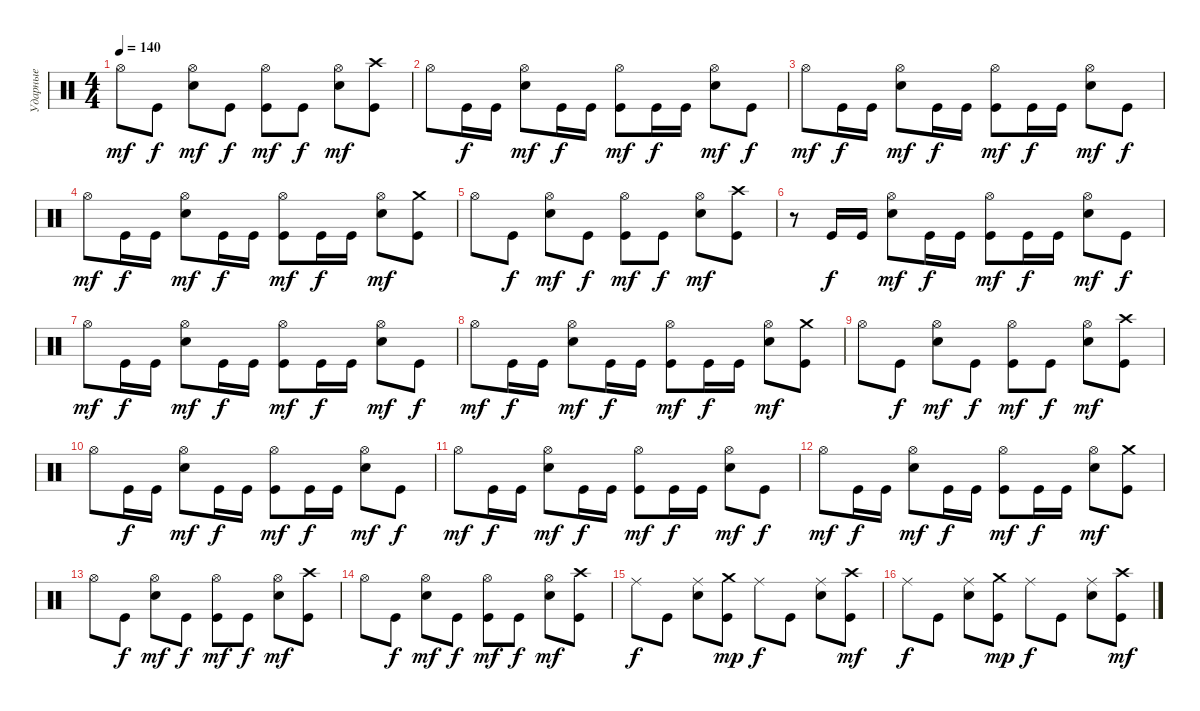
\track ("Ударные" "Ударные") {instrument percussion}
\staff {score}
\articulation defaults
\ts (4 4)
\tempo 140
\clef neutral
\ks c "Hi-Hat (open)".8{dy mf} "Kick (hit)".8{dy f}
("Electric Snare (hit)" "Hi-Hat (open)").8{dy mf} "Kick (hit)".8{dy f} ("Kick (hit)" "Hi-Hat (open)").8{dy mf} "Kick (hit)".8{dy f} ("Electric Snare (hit)" "Hi-Hat (open)").8{dy mf} ("Kick (hit)" "Crash high (hit)").8 |
"Hi-Hat (open)".8 "Kick (hit)".16{dy f} "Kick (hit)".16 ("Electric Snare (hit)" "Hi-Hat (open)").8{dy mf} "Kick (hit)".16{dy f} "Kick (hit)".16 ("Kick (hit)" "Hi-Hat (open)").8{dy mf} "Kick (hit)".16{dy f} "Kick (hit)".16 ("Electric Snare (hit)" "Hi-Hat (open)").8{dy mf} "Kick (hit)".8{dy f} |
"Hi-Hat (open)".8{dy mf} "Kick (hit)".16{dy f} "Kick (hit)".16 ("Electric Snare (hit)" "Hi-Hat (open)").8{dy mf} "Kick (hit)".16{dy f} "Kick (hit)".16 ("Kick (hit)" "Hi-Hat (open)").8{dy mf} "Kick (hit)".16{dy f} "Kick (hit)".16 ("Electric Snare (hit)" "Hi-Hat (open)").8{dy mf} "Kick (hit)".8{dy f} |
"Hi-Hat (open)".8{dy mf} "Kick (hit)".16{dy f} "Kick (hit)".16 ("Electric Snare (hit)" "Hi-Hat (open)").8{dy mf} "Kick (hit)".16{dy f} "Kick (hit)".16 ("Kick (hit)" "Hi-Hat (open)").8{dy mf} "Kick (hit)".16{dy f} "Kick (hit)".16 ("Electric Snare (hit)" "Hi-Hat (open)").8{dy mf} ("Kick (hit)" "Crash medium (hit)").8 |
"Hi-Hat (open)".8 "Kick (hit)".8{dy f} ("Electric Snare (hit)" "Hi-Hat (open)").8{dy mf} "Kick (hit)".8{dy f} ("Kick (hit)" "Hi-Hat (open)").8{dy mf} "Kick (hit)".8{dy f} ("Electric Snare (hit)" "Hi-Hat (open)").8{dy mf} ("Kick (hit)" "Crash high (hit)").8 |
r.8 "Kick (hit)".16{dy f} "Kick (hit)".16 ("Electric Snare (hit)" "Hi-Hat (open)").8{dy mf} "Kick (hit)".16{dy f} "Kick (hit)".16 ("Kick (hit)" "Hi-Hat (open)").8{dy mf} "Kick (hit)".16{dy f} "Kick (hit)".16 ("Electric Snare (hit)" "Hi-Hat (open)").8{dy mf} "Kick (hit)".8{dy f} |
"Hi-Hat (open)".8{dy mf} "Kick (hit)".16{dy f} "Kick (hit)".16 ("Electric Snare (hit)" "Hi-Hat (open)").8{dy mf} "Kick (hit)".16{dy f} "Kick (hit)".16 ("Kick (hit)" "Hi-Hat (open)").8{dy mf} "Kick (hit)".16{dy f} "Kick (hit)".16 ("Electric Snare (hit)" "Hi-Hat (open)").8{dy mf} "Kick (hit)".8{dy f} |
"Hi-Hat (open)".8{dy mf} "Kick (hit)".16{dy f} "Kick (hit)".16 ("Electric Snare (hit)" "Hi-Hat (open)").8{dy mf} "Kick (hit)".16{dy f} "Kick (hit)".16 ("Kick (hit)" "Hi-Hat (open)").8{dy mf} "Kick (hit)".16{dy f} "Kick (hit)".16 ("Electric Snare (hit)" "Hi-Hat (open)").8{dy mf} ("Kick (hit)" "Crash medium (hit)").8 |
"Hi-Hat (open)".8 "Kick (hit)".8{dy f} ("Electric Snare (hit)" "Hi-Hat (open)").8{dy mf} "Kick (hit)".8{dy f} ("Kick (hit)" "Hi-Hat (open)").8{dy mf} "Kick (hit)".8{dy f} ("Electric Snare (hit)" "Hi-Hat (open)").8{dy mf} ("Kick (hit)" "Crash high (hit)").8 |
"Hi-Hat (open)".8 "Kick (hit)".16{dy f} "Kick (hit)".16 ("Electric Snare (hit)" "Hi-Hat (open)").8{dy mf} "Kick (hit)".16{dy f} "Kick (hit)".16 ("Kick (hit)" "Hi-Hat (open)").8{dy mf} "Kick (hit)".16{dy f} "Kick (hit)".16 ("Electric Snare (hit)" "Hi-Hat (open)").8{dy mf} "Kick (hit)".8{dy f} |
"Hi-Hat (open)".8{dy mf} "Kick (hit)".16{dy f} "Kick (hit)".16 ("Electric Snare (hit)" "Hi-Hat (open)").8{dy mf} "Kick (hit)".16{dy f} "Kick (hit)".16 ("Kick (hit)" "Hi-Hat (open)").8{dy mf} "Kick (hit)".16{dy f} "Kick (hit)".16 ("Electric Snare (hit)" "Hi-Hat (open)").8{dy mf} "Kick (hit)".8{dy f} |
"Hi-Hat (open)".8{dy mf} "Kick (hit)".16{dy f} "Kick (hit)".16 ("Electric Snare (hit)" "Hi-Hat (open)").8{dy mf} "Kick (hit)".16{dy f} "Kick (hit)".16 ("Kick (hit)" "Hi-Hat (open)").8{dy mf} "Kick (hit)".16{dy f} "Kick (hit)".16 ("Electric Snare (hit)" "Hi-Hat (open)").8{dy mf} ("Kick (hit)" "Crash medium (hit)").8 |
"Hi-Hat (open)".8 "Kick (hit)".8{dy f} ("Electric Snare (hit)" "Hi-Hat (open)").8{dy mf} "Kick (hit)".8{dy f} ("Kick (hit)" "Hi-Hat (open)").8{dy mf} "Kick (hit)".8{dy f} ("Electric Snare (hit)" "Hi-Hat (open)").8{dy mf} ("Kick (hit)" "Crash high (hit)").8 |
"Hi-Hat (open)".8 "Kick (hit)".8{dy f} ("Electric Snare (hit)" "Hi-Hat (open)").8{dy mf} "Kick (hit)".8{dy f} ("Kick (hit)" "Hi-Hat (open)").8{dy mf} "Kick (hit)".8{dy f} ("Electric Snare (hit)" "Hi-Hat (open)").8{dy mf} ("Kick (hit)" "Crash high (hit)").8 |
"Ride (middle)".8{dy f} "Kick (hit)".8 ("Electric Snare (hit)" "Ride (middle)").8 ("Kick (hit)" "Crash medium (hit)").8{dy mp} "Ride (middle)".8{dy f} "Kick (hit)".8 ("Electric Snare (hit)" "Ride (middle)").8 ("Kick (hit)" "Crash high (hit)").8{dy mf} |
"Ride (middle)".8{dy f} "Kick (hit)".8 ("Electric Snare (hit)" "Ride (middle)").8 ("Kick (hit)" "Crash medium (hit)").8{dy mp} "Ride (middle)".8{dy f} "Kick (hit)".8 ("Electric Snare (hit)" "Ride (middle)").8 ("Kick (hit)" "Crash high (hit)").8{dy mf}
